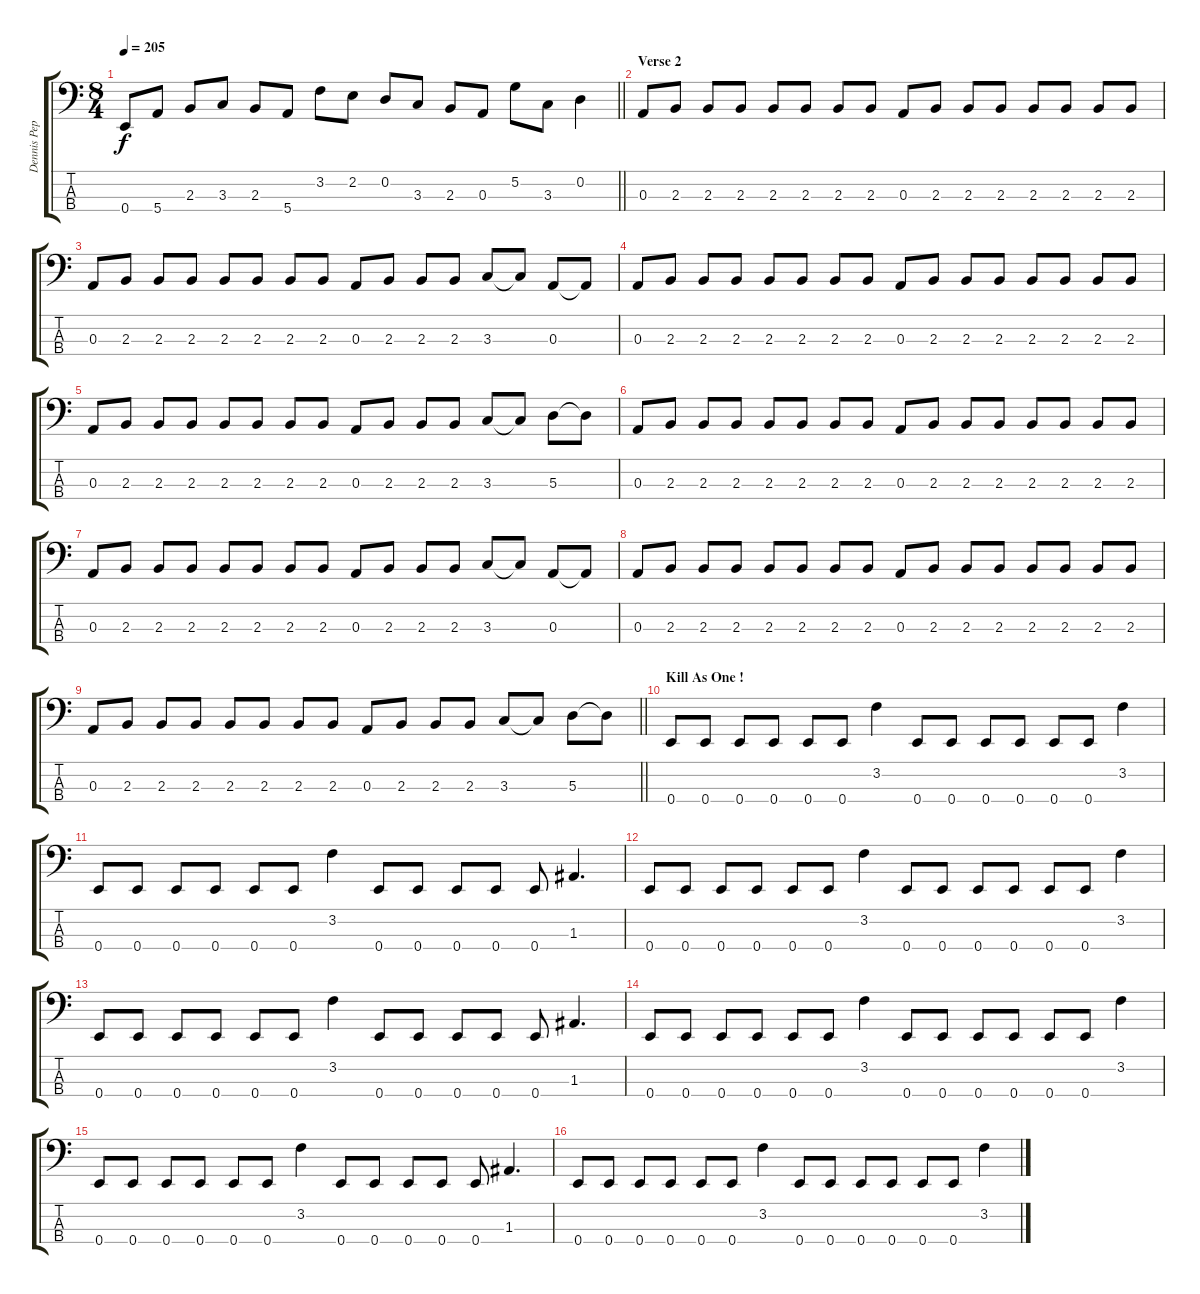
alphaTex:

\track ("Dennis Pepa - Bass" "Dennis Pep") {instrument electricbasspick}
\staff {score tabs}
\tuning (G2 D2 A1 E1) {hide}
\ts (8 4)
\tempo 205
\clef f4
\barLineRight lightlight
\ks c
0.4.8{dy f} 5.4.8 2.3.8 3.3.8 2.3.8 5.4.8 3.2.8 2.2.8 0.2.8 3.3.8 2.3.8 0.3.8 5.2.8 3.3.8 0.2.4 |
\section ("" "Verse 2")
0.3.8 2.3.8 2.3.8 2.3.8 2.3.8 2.3.8 2.3.8 2.3.8 0.3.8 2.3.8 2.3.8 2.3.8 2.3.8 2.3.8 2.3.8 2.3.8 |
0.3.8 2.3.8 2.3.8 2.3.8 2.3.8 2.3.8 2.3.8 2.3.8 0.3.8 2.3.8 2.3.8 2.3.8 3.3.8 3.3{t}.8 0.3.8 0.3{t}.8 |
0.3.8 2.3.8 2.3.8 2.3.8 2.3.8 2.3.8 2.3.8 2.3.8 0.3.8 2.3.8 2.3.8 2.3.8 2.3.8 2.3.8 2.3.8 2.3.8 |
0.3.8 2.3.8 2.3.8 2.3.8 2.3.8 2.3.8 2.3.8 2.3.8 0.3.8 2.3.8 2.3.8 2.3.8 3.3.8 3.3{t}.8 5.3.8 5.3{t}.8 |
0.3.8 2.3.8 2.3.8 2.3.8 2.3.8 2.3.8 2.3.8 2.3.8 0.3.8 2.3.8 2.3.8 2.3.8 2.3.8 2.3.8 2.3.8 2.3.8 |
0.3.8 2.3.8 2.3.8 2.3.8 2.3.8 2.3.8 2.3.8 2.3.8 0.3.8 2.3.8 2.3.8 2.3.8 3.3.8 3.3{t}.8 0.3.8 0.3{t}.8 |
0.3.8 2.3.8 2.3.8 2.3.8 2.3.8 2.3.8 2.3.8 2.3.8 0.3.8 2.3.8 2.3.8 2.3.8 2.3.8 2.3.8 2.3.8 2.3.8 |
\barLineRight lightlight
0.3.8 2.3.8 2.3.8 2.3.8 2.3.8 2.3.8 2.3.8 2.3.8 0.3.8 2.3.8 2.3.8 2.3.8 3.3.8 3.3{t}.8 5.3.8 5.3{t}.8 |
\section ("" "Kill As One !")
0.4.8 0.4.8 0.4.8 0.4.8 0.4.8 0.4.8 3.2.4 0.4.8 0.4.8 0.4.8 0.4.8 0.4.8 0.4.8 3.2.4 |
0.4.8 0.4.8 0.4.8 0.4.8 0.4.8 0.4.8 3.2.4 0.4.8 0.4.8 0.4.8 0.4.8 0.4.8 1.3.4{d} |
0.4.8 0.4.8 0.4.8 0.4.8 0.4.8 0.4.8 3.2.4 0.4.8 0.4.8 0.4.8 0.4.8 0.4.8 0.4.8 3.2.4 |
0.4.8 0.4.8 0.4.8 0.4.8 0.4.8 0.4.8 3.2.4 0.4.8 0.4.8 0.4.8 0.4.8 0.4.8 1.3.4{d} |
0.4.8 0.4.8 0.4.8 0.4.8 0.4.8 0.4.8 3.2.4 0.4.8 0.4.8 0.4.8 0.4.8 0.4.8 0.4.8 3.2.4 |
0.4.8 0.4.8 0.4.8 0.4.8 0.4.8 0.4.8 3.2.4 0.4.8 0.4.8 0.4.8 0.4.8 0.4.8 1.3.4{d} |
0.4.8 0.4.8 0.4.8 0.4.8 0.4.8 0.4.8 3.2.4 0.4.8 0.4.8 0.4.8 0.4.8 0.4.8 0.4.8 3.2.4
